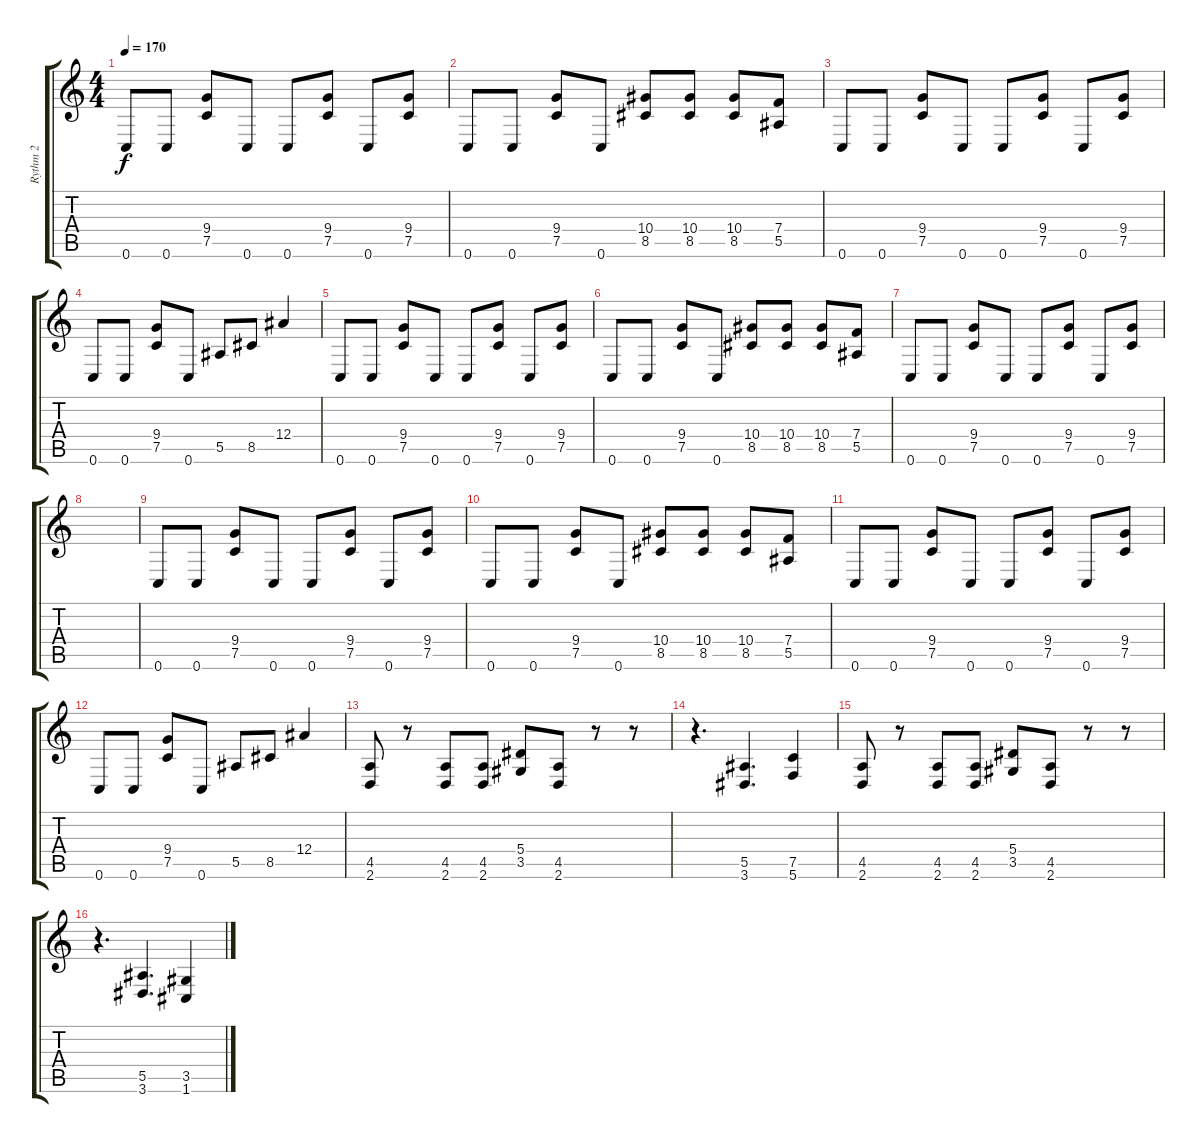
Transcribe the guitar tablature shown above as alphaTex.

\track ("Rythm 2" "Rythm 2") {instrument distortionguitar}
\staff {score tabs}
\tuning (C4 G3 Eb3 Bb2 F2 C2) {hide}
\ts (4 4)
\tempo 170
\clef g2
\ks c
0.6.8{dy f} 0.6.8 (9.4 7.5).8 0.6.8 0.6.8 (9.4 7.5).8 0.6.8 (9.4 7.5).8 |
0.6.8 0.6.8 (9.4 7.5).8 0.6.8 (10.4 8.5).8 (10.4 8.5).8 (10.4 8.5).8 (7.4 5.5).8 |
0.6.8 0.6.8 (9.4 7.5).8 0.6.8 0.6.8 (9.4 7.5).8 0.6.8 (9.4 7.5).8 |
0.6.8 0.6.8 (9.4 7.5).8 0.6.8 5.5.8 8.5.8 12.4.4 |
0.6.8 0.6.8 (9.4 7.5).8 0.6.8 0.6.8 (9.4 7.5).8 0.6.8 (9.4 7.5).8 |
0.6.8 0.6.8 (9.4 7.5).8 0.6.8 (10.4 8.5).8 (10.4 8.5).8 (10.4 8.5).8 (7.4 5.5).8 |
0.6.8 0.6.8 (9.4 7.5).8 0.6.8 0.6.8 (9.4 7.5).8 0.6.8 (9.4 7.5).8 |
|
0.6.8 0.6.8 (9.4 7.5).8 0.6.8 0.6.8 (9.4 7.5).8 0.6.8 (9.4 7.5).8 |
0.6.8 0.6.8 (9.4 7.5).8 0.6.8 (10.4 8.5).8 (10.4 8.5).8 (10.4 8.5).8 (7.4 5.5).8 |
0.6.8 0.6.8 (9.4 7.5).8 0.6.8 0.6.8 (9.4 7.5).8 0.6.8 (9.4 7.5).8 |
0.6.8 0.6.8 (9.4 7.5).8 0.6.8 5.5.8 8.5.8 12.4.4 |
(4.5 2.6).8 r.8 (4.5 2.6).8 (4.5 2.6).8 (5.4 3.5).8 (4.5 2.6).8 r.8 r.8 |
r.4{d} (5.5 3.6).4{d} (7.5 5.6).4 |
(4.5 2.6).8 r.8 (4.5 2.6).8 (4.5 2.6).8 (5.4 3.5).8 (4.5 2.6).8 r.8 r.8 |
r.4{d} (5.5 3.6).4{d} (3.5 1.6).4
